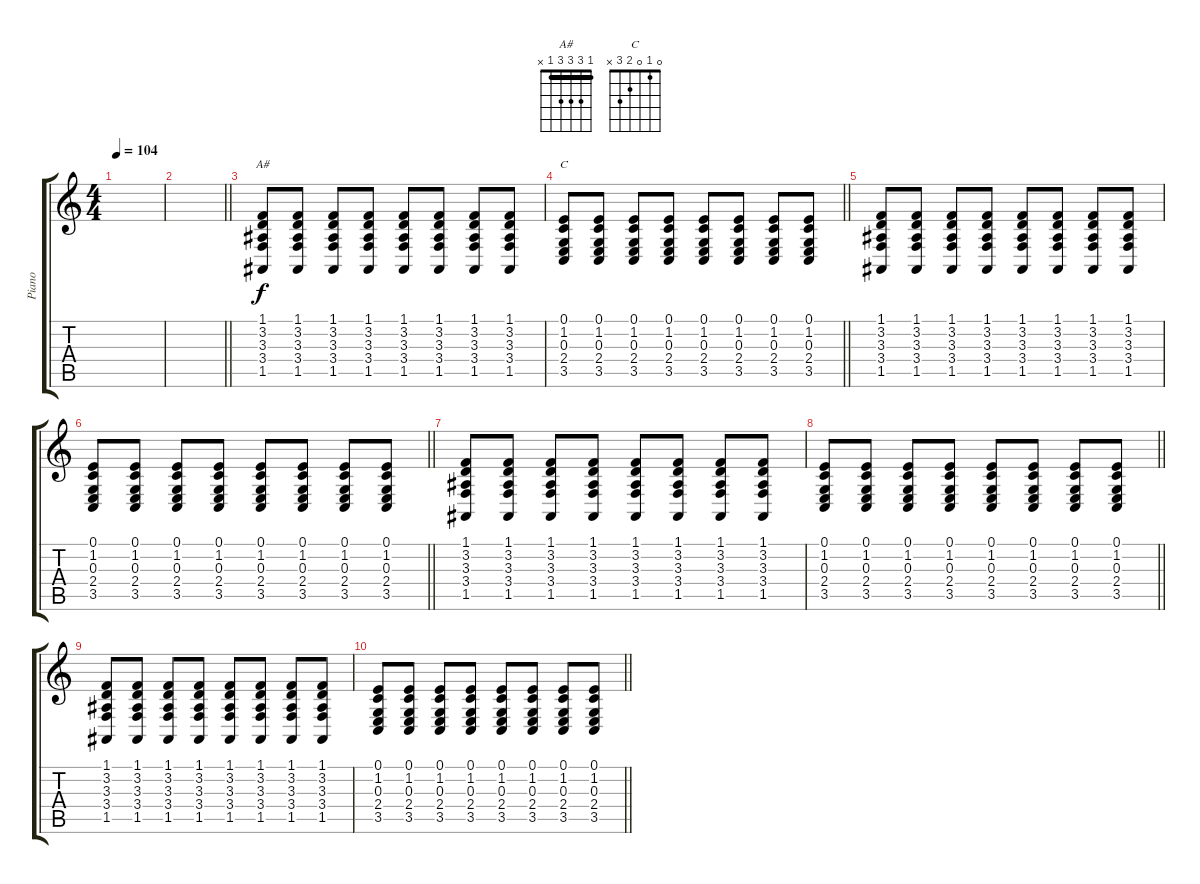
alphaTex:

\track ("Piano" "Piano") {instrument electricgrandpiano}
\staff {score tabs}
\tuning (E4 B3 G3 D3 A2 E2) {hide}
\chord ("A#" 1 3 3 3 1 x) {barre 1}
\chord ("C" 0 1 0 2 3 x)
\ts (4 4)
\tempo 104
\clef g2
\ks c
|
\barLineRight lightlight
|
(1.1 3.2 3.3 3.4 1.5).8{ch "A#"} (1.1 3.2 3.3 3.4 1.5).8 (1.1 3.2 3.3 3.4 1.5).8 (1.1 3.2 3.3 3.4 1.5).8 (1.1 3.2 3.3 3.4 1.5).8 (1.1 3.2 3.3 3.4 1.5).8 (1.1 3.2 3.3 3.4 1.5).8 (1.1 3.2 3.3 3.4 1.5).8 |
\barLineRight lightlight
(0.1 1.2 0.3 2.4 3.5).8{ch "C"} (0.1 1.2 0.3 2.4 3.5).8 (0.1 1.2 0.3 2.4 3.5).8 (0.1 1.2 0.3 2.4 3.5).8 (0.1 1.2 0.3 2.4 3.5).8 (0.1 1.2 0.3 2.4 3.5).8 (0.1 1.2 0.3 2.4 3.5).8 (0.1 1.2 0.3 2.4 3.5).8 |
(1.1 3.2 3.3 3.4 1.5).8 (1.1 3.2 3.3 3.4 1.5).8 (1.1 3.2 3.3 3.4 1.5).8 (1.1 3.2 3.3 3.4 1.5).8 (1.1 3.2 3.3 3.4 1.5).8 (1.1 3.2 3.3 3.4 1.5).8 (1.1 3.2 3.3 3.4 1.5).8 (1.1 3.2 3.3 3.4 1.5).8 |
\barLineRight lightlight
(0.1 1.2 0.3 2.4 3.5).8 (0.1 1.2 0.3 2.4 3.5).8 (0.1 1.2 0.3 2.4 3.5).8 (0.1 1.2 0.3 2.4 3.5).8 (0.1 1.2 0.3 2.4 3.5).8 (0.1 1.2 0.3 2.4 3.5).8 (0.1 1.2 0.3 2.4 3.5).8 (0.1 1.2 0.3 2.4 3.5).8 |
(1.1 3.2 3.3 3.4 1.5).8 (1.1 3.2 3.3 3.4 1.5).8 (1.1 3.2 3.3 3.4 1.5).8 (1.1 3.2 3.3 3.4 1.5).8 (1.1 3.2 3.3 3.4 1.5).8 (1.1 3.2 3.3 3.4 1.5).8 (1.1 3.2 3.3 3.4 1.5).8 (1.1 3.2 3.3 3.4 1.5).8 |
\barLineRight lightlight
(0.1 1.2 0.3 2.4 3.5).8 (0.1 1.2 0.3 2.4 3.5).8 (0.1 1.2 0.3 2.4 3.5).8 (0.1 1.2 0.3 2.4 3.5).8 (0.1 1.2 0.3 2.4 3.5).8 (0.1 1.2 0.3 2.4 3.5).8 (0.1 1.2 0.3 2.4 3.5).8 (0.1 1.2 0.3 2.4 3.5).8 |
(1.1 3.2 3.3 3.4 1.5).8 (1.1 3.2 3.3 3.4 1.5).8 (1.1 3.2 3.3 3.4 1.5).8 (1.1 3.2 3.3 3.4 1.5).8 (1.1 3.2 3.3 3.4 1.5).8 (1.1 3.2 3.3 3.4 1.5).8 (1.1 3.2 3.3 3.4 1.5).8 (1.1 3.2 3.3 3.4 1.5).8 |
\barLineRight lightlight
(0.1 1.2 0.3 2.4 3.5).8 (0.1 1.2 0.3 2.4 3.5).8 (0.1 1.2 0.3 2.4 3.5).8 (0.1 1.2 0.3 2.4 3.5).8 (0.1 1.2 0.3 2.4 3.5).8 (0.1 1.2 0.3 2.4 3.5).8 (0.1 1.2 0.3 2.4 3.5).8 (0.1 1.2 0.3 2.4 3.5).8
